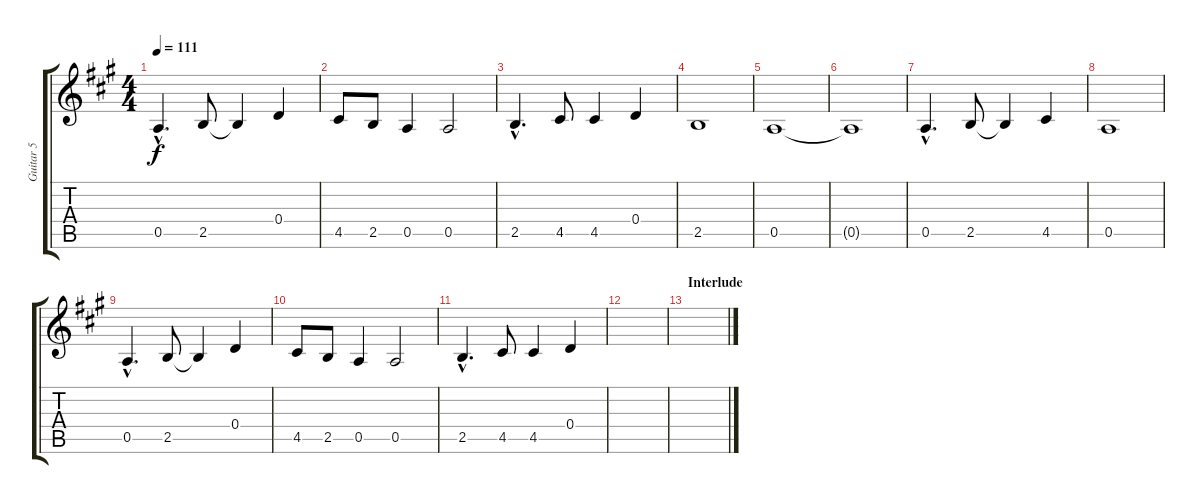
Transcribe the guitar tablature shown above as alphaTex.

\track ("Guitar 5" "Guitar 5") {instrument electricguitarjazz}
\staff {score tabs}
\tuning (E4 B3 G3 D3 A2 E2) {hide}
\ts (4 4)
\tempo 111
\clef g2
\ks a
0.5{hac}.4{d dy f} 2.5.8 2.5{t}.4 0.4.4 |
4.5.8 2.5.8 0.5.4 0.5.2 |
2.5{hac}.4{d} 4.5.8 4.5.4 0.4.4 |
2.5.1 |
0.5.1 |
0.5{t}.1 |
0.5{hac}.4{d} 2.5.8 2.5{t}.4 4.5.4 |
0.5.1 |
0.5{hac}.4{d} 2.5.8 2.5{t}.4 0.4.4 |
4.5.8 2.5.8 0.5.4 0.5.2 |
2.5{hac}.4{d} 4.5.8 4.5.4 0.4.4 |
|
\section ("" "Interlude")
